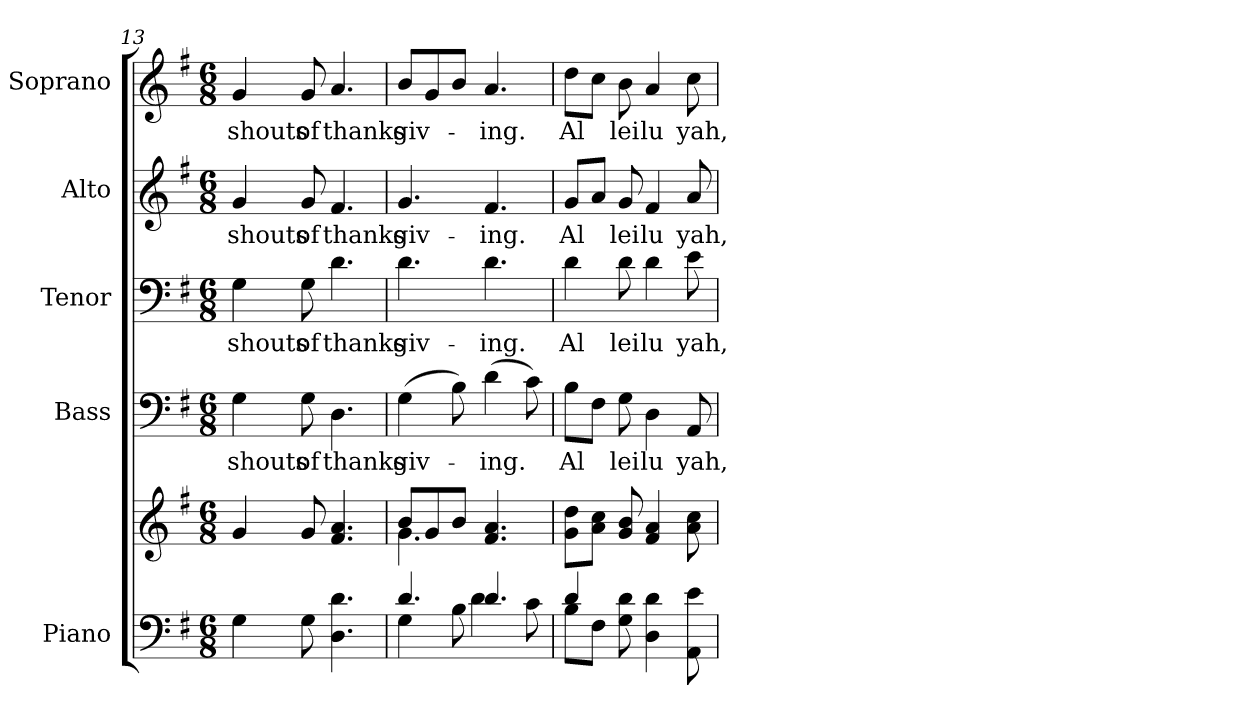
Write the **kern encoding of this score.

**kern	**kern	**kern	**text	**kern	**text	**kern	**text	**kern	**text
*part5	*part5	*part4	*part4	*part3	*part3	*part2	*part2	*part1	*part1
*staff6	*staff5	*staff4	*staff4	*staff3	*staff3	*staff2	*staff2	*staff1	*staff1
*I"Piano	*	*I"Bass	*	*I"Tenor	*	*I"Alto	*	*I"Soprano	*
*I'Pno.	*	*I'B.	*	*I'T.	*	*I'A.	*	*I'S.	*
!!LO:PB:g=z
*clefF4	*clefG2	*clefF4	*	*clefF4	*	*clefG2	*	*clefG2	*
*k[f#]	*k[f#]	*k[f#]	*	*k[f#]	*	*k[f#]	*	*k[f#]	*
*G:	*G:	*G:	*	*G:	*	*G:	*	*G:	*
*M6/8	*M6/8	*M6/8	*	*M6/8	*	*M6/8	*	*M6/8	*
=13	=13	=13	=13	=13	=13	=13	=13	=13	=13
!	!	!	!LO:LY:b:color=#000000	!	!	!	!	!	!
!	!	!	!	!	!LO:LY:b:color=#000000	!	!	!	!
!	!	!	!	!	!	!	!LO:LY:b:color=#000000	!	!
!	!	!	!	!	!	!	!	!	!LO:LY:b:color=#000000
4Gi\	4gi/	4Gi\	shouts	4Gi\	shouts	4gi/	shouts	4gi/	shouts
!	!	!	!LO:LY:b:color=#000000	!	!	!	!	!	!
!	!	!	!	!	!LO:LY:b:color=#000000	!	!	!	!
!	!	!	!	!	!	!	!LO:LY:b:color=#000000	!	!
!	!	!	!	!	!	!	!	!	!LO:LY:b:color=#000000
8Gi\	8gi/	8Gi\	of	8Gi\	of	8gi/	of	8gi/	of
!	!	!	!LO:LY:b:color=#000000	!	!	!	!	!	!
!	!	!	!	!	!LO:LY:b:color=#000000	!	!	!	!
!	!	!	!	!	!	!	!LO:LY:b:color=#000000	!	!
!	!	!	!	!	!	!	!	!	!LO:LY:b:color=#000000
4.Di\ 4.di	4.f#i/ 4.ai	4.Di\	thanks	4.di\	thanks	4.f#i/	thanks	4.ai/	thanks
=14	=14	=14	=14	=14	=14	=14	=14	=14	=14
*^	*^	*	*	*	*	*	*	*	*
!	!	!	!	!	!LO:LY:b:color=#000000	!	!	!	!	!	!
!	!	!	!	!	!	!	!LO:LY:b:color=#000000	!	!	!	!
!	!	!	!	!	!	!	!	!	!LO:LY:b:color=#000000	!	!
!	!	!	!	!	!	!	!	!	!	!	!LO:LY:b:color=#000000
4.di/	4Gi\	8bi/L	4.gi\	(4Gi\	giv-	4.di\	giv-	4.gi/	giv-	8bi/L	giv-
.	.	8gi/	.	.	.	.	.	.	.	8gi/	.
.	8Bi\	8bi/J	.	8Bi\)	.	.	.	.	.	8bi/J	.
!	!	!	!	!	!LO:LY:b:color=#000000	!	!	!	!	!	!
!	!	!	!	!	!	!	!LO:LY:b:color=#000000	!	!	!	!
!	!	!	!	!	!	!	!	!	!LO:LY:b:color=#000000	!	!
!	!	!	!	!	!	!	!	!	!	!	!LO:LY:b:color=#000000
4.di/	4di\	4.f#i/ 4.ai	4.ryy	(4di\	-ing.	4.di\	-ing.	4.f#i/	-ing.	4.ai/	-ing.
.	8ci\	.	.	8ci\)	.	.	.	.	.	.	.
*	*	*v	*v	*	*	*	*	*	*	*	*
!!LO:PB:g=z
=15	=15	=15	=15	=15	=15	=15	=15	=15	=15	=15
!	!	!	!	!LO:LY:b:color=#000000	!	!	!	!	!	!
!	!	!	!	!	!	!LO:LY:b:color=#000000	!	!	!	!
!	!	!	!	!	!	!	!	!LO:LY:b:color=#000000	!	!
!	!	!	!	!	!	!	!	!	!	!LO:LY:b:color=#000000
4di/	8Bi\L	8gi\ 8ddiL	8Bi\L	Al	4di\	Al	8gi/L	Al	8ddi\L	Al
.	8F#i\J	8ai\ 8cciJ	8F#i\J	.	.	.	8ai/J	.	8cci\J	.
!	!	!	!	!LO:LY:b:color=#000000	!	!	!	!	!	!
!	!	!	!	!	!	!LO:LY:b:color=#000000	!	!	!	!
!	!	!	!	!	!	!	!	!LO:LY:b:color=#000000	!	!
!	!	!	!	!	!	!	!	!	!	!LO:LY:b:color=#000000
8Gi\ 8di	8ryy	8gi/ 8bi	8Gi\	lei	8di\	lei	8gi/	lei	8bi\	lei
!	!	!	!	!LO:LY:b:color=#000000	!	!	!	!	!	!
!	!	!	!	!	!	!LO:LY:b:color=#000000	!	!	!	!
!	!	!	!	!	!	!	!	!LO:LY:b:color=#000000	!	!
!	!	!	!	!	!	!	!	!	!	!LO:LY:b:color=#000000
4Di\ 4di	4.ryy	4f#i/ 4ai	4Di\	lu	4di\	lu	4f#i/	lu	4ai/	lu
!	!	!	!	!LO:LY:b:color=#000000	!	!	!	!	!	!
!	!	!	!	!	!	!LO:LY:b:color=#000000	!	!	!	!
!	!	!	!	!	!	!	!	!LO:LY:b:color=#000000	!	!
!	!	!	!	!	!	!	!	!	!	!LO:LY:b:color=#000000
8AAi\ 8ei	.	8ai\ 8cci	8AAi/	yah,	8ei\	yah,	8ai/	yah,	8cci\	yah,
*v	*v	*	*	*	*	*	*	*	*	*
=	=	=	=	=	=	=	=	=	=
*-	*-	*-	*-	*-	*-	*-	*-	*-	*-
